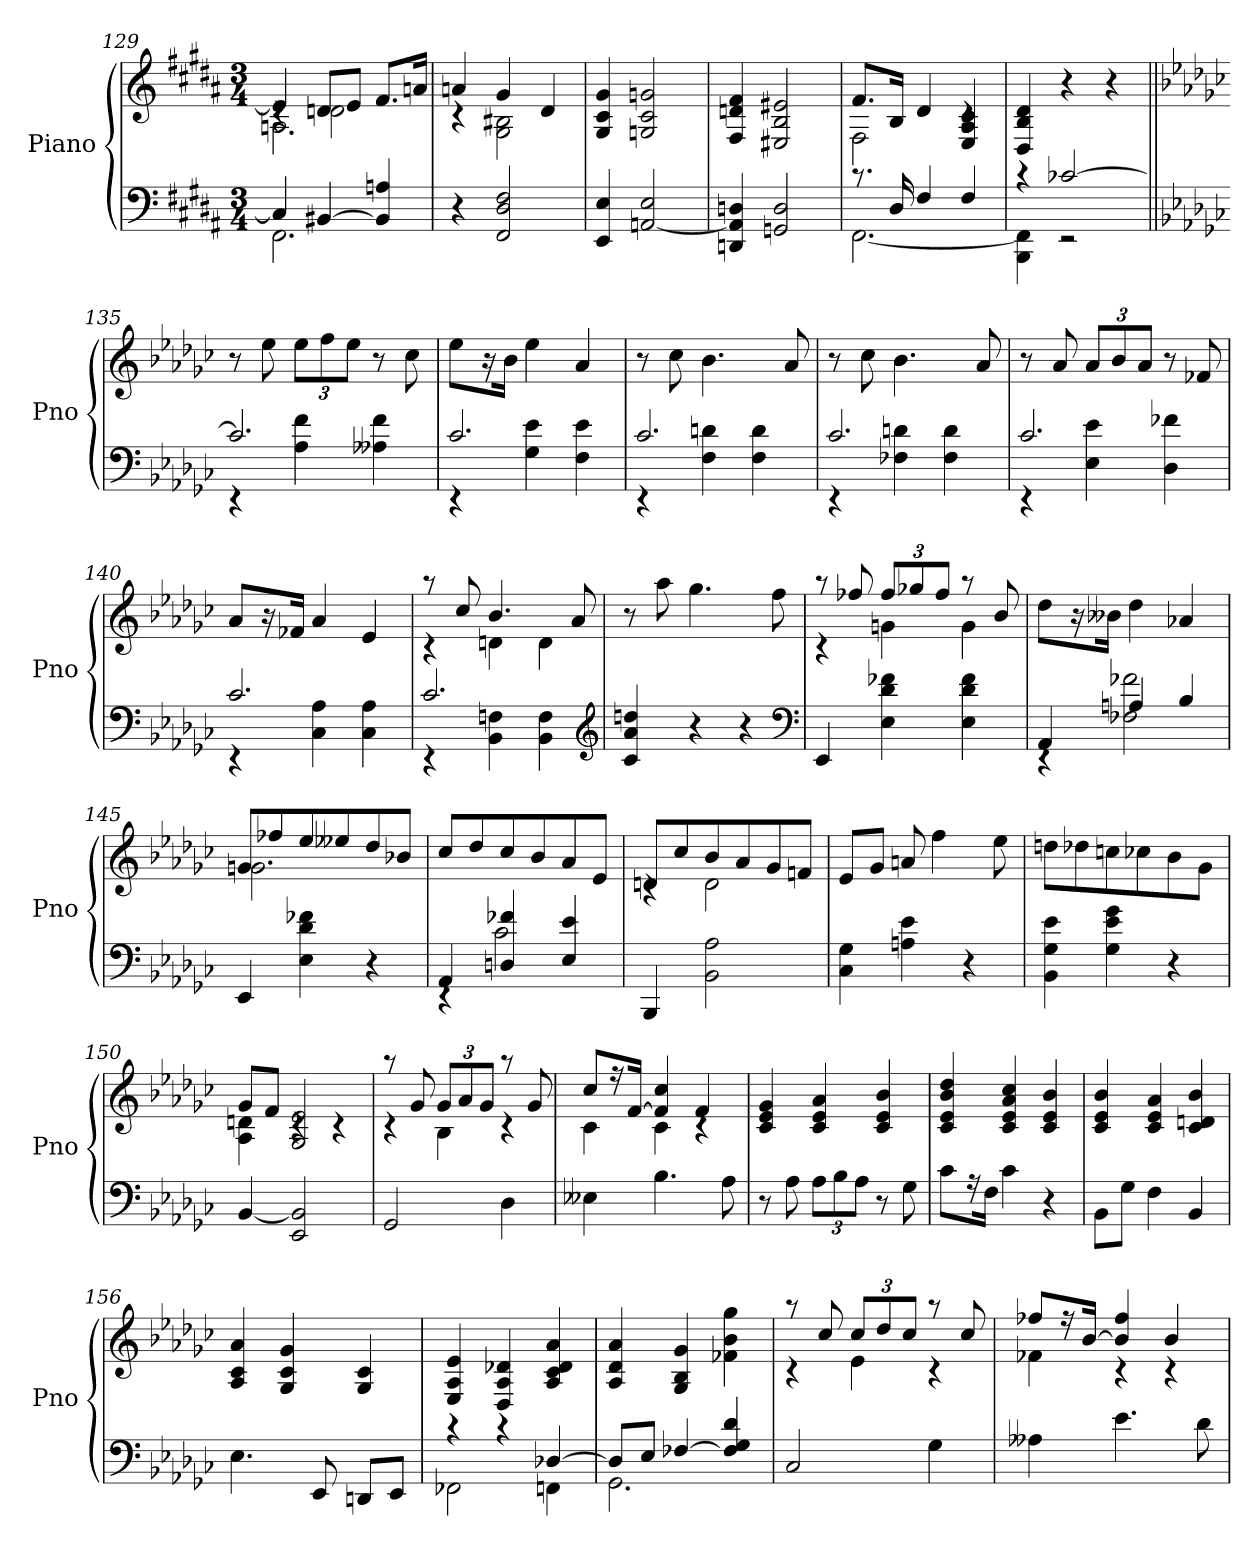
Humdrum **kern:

**kern	**kern
*part1	*part1
*staff2	*staff1
*I"Piano	*
*I'Pno	*
*clefF4	*clefG2
*k[f#c#g#d#a#]	*k[f#c#g#d#a#]
*M3/4	*M3/4
=129	=129
*^	*^
*	*	*	*^
4C#]	2.FF#	4e]	4rc	2.An\
[4BB#X	.	8dnL	2d	.
.	.	8eJ	.	.
4BB#] 4An	.	8.f#L	.	.
.	.	16anJk	.	.
*v	*v	*	*	*
*	*	*v	*v
=130	=130	=130
4r	4an	4rc
2FF# 2D# 2F#	4g#	2G# 2B#X
.	4d#	.
*	*v	*v
=131	=131
4EE 4E	4G# 4c# 4g#
[2AAn 2E	2Gn 2c# 2gn
=132	=132
4DDn 4AA] 4Dn	4F# 4dn 4f#
2GGn 2D	2E#X 2B 2e#X
=133	=133
*^	*^
8.rc	[2.FF#	8.f#L	2F#
16D#	.	16BJk	.
4F#	.	4d#	.
4F#	.	4E 4A# 4c#	4rc
*	*	*v	*v
=134	=134	=134
4rc	4BBB 4FF#]	4D# 4B 4d#
[2c-X	2rEE	4r
.	.	4r
=135||	=135||	=135||
*k[b-e-a-d-g-c-]	*	*k[b-e-a-d-g-c-]
2.c-]	4rEE	8r
.	.	8ee-
.	4A- 4f	12ee-L
.	.	12ff
.	.	12ee-J
.	4A--X 4f	8r
.	.	8cc-
=136	=136	=136
2.c-	4rEE	8ee-L
.	.	16r
.	.	16b-Jk
.	4G- 4e-	4ee-
.	4F 4e-	4a-
=137	=137	=137
2.c-	4rEE	8r
.	.	8cc-
.	4F 4dn	4.b-
.	4F 4d	.
.	.	8a-
=138	=138	=138
2.c-	4rEE	8r
.	.	8cc-
.	4F-X 4dn	4.b-
.	4F- 4d	.
.	.	8a-
=139	=139	=139
2.c-	4rEE	8r
.	.	8a-
.	4E- 4e-	12a-L
.	.	12b-
.	.	12a-J
.	4D- 4f-X	8r
.	.	8f-X
=140	=140	=140
2.c-	4rEE	8a-L
.	.	16r
.	.	16f-XJk
.	4C- 4A-	4a-
.	4C- 4A-	4e-
=141	=141	=141
*	*	*^
2.c-	4rEE	8raa	4rc
.	.	8cc-	.
.	4BB- 4Fn	4.b-	4dn
.	4BB- 4F	.	4d
.	.	8a-	.
*v	*v	*	*
*	*v	*v
*clefG2	*
=142	=142
4c- 4a- 4ddn	8r
.	8aa-
4r	4.gg-
4r	.
.	8ff
*clefF4	*
=143	=143
*	*^
4EE-	8raa	4rc
.	8ff-X	.
4E- 4d- 4f-X	12ff-L	4gn
.	12gg-X	.
.	12ff-J	.
4E- 4d- 4f-	8raa	4g
.	8b-	.
*	*v	*v
=144	=144
*^	*
4AA-	4rEE	8dd-L
.	.	16r
.	.	16b--XJk
4An	2F-X 2f-X	4dd-
4B-	.	4a-X
*v	*v	*
=145	=145
*	*^
4EE-	8gnL	2.g
.	8ff-X	.
4E- 4d- 4f-X	8ee-	.
.	8ee--X	.
4r	8dd-	.
.	8b-XJ	.
*	*v	*v
=146	=146
*^	*
4AA-	4rEE	8cc-L
.	.	8dd-
4Dn 4f-X	2c-	8cc-
.	.	8b-
4E- 4e-	.	8a-
.	.	8e-J
*v	*v	*
=147	=147
*	*^
4BBB-	8dnL	4rc
.	8cc-	.
2BB- 2A-	8b-	2d
.	8a-	.
.	8g-	.
.	8fnJ	.
*	*v	*v
=148	=148
4C- 4G-	8e-L
.	8g-J
4An 4e-	8an
.	4ff
4r	.
.	8ee-
=149	=149
4BB- 4G- 4e-	8ddnL
.	8dd-X
4G- 4e- 4g-	8ccn
.	8cc-X
4r	8b-
.	8g-J
=150	=150
*	*^
[4BB-	8g-L	4A- 4dn
.	8fJ	.
2EE- 2BB-]	2G- 2e-	4rc
.	.	4rc
=151	=151	=151
2GG-	8raa	4rc
.	8g-	.
.	12g-L	4B-
.	12a-	.
.	12g-J	.
4D-	8raa	4rc
.	8g-	.
=152	=152	=152
4E--X	8cc-L	4c-
.	16r	.
.	[16fJk	.
4.B-	4f] 4cc-	4c-
.	4f	4rc
8A-	.	.
*	*v	*v
=153	=153
8r	4c- 4e- 4g-
8A-	.
12A-L	4c- 4e- 4a-
12B-	.
12A-J	.
8r	4c- 4e- 4b-
8G-	.
=154	=154
8c-L	4c- 4e- 4b- 4dd-
16r	.
16FJk	.
4c-	4c- 4e- 4a- 4cc-
4r	4c- 4e- 4b-
=155	=155
8BB-L	4c- 4e- 4b-
8G-J	.
4F	4c- 4e- 4a-
4BB-	4c- 4dn 4b-
=156	=156
4.E-	4A- 4c- 4a-
.	4G- 4c- 4g-
8EE-	.
8DDnL	4G- 4c-
8EE-J	.
=157	=157
*^	*
4rc	2FF-X	4E- 4A- 4e-
4rc	.	4D- 4A- 4d-X
[4D-X	4FFn	4A- 4c- 4d- 4a-
=158	=158	=158
8D-L]	2.GG-	4A- 4d- 4a-
8E-J	.	.
[4F-X	.	4G- 4B- 4g-
4F-] 4G- 4d-	.	4f-X 4b- 4gg-
*v	*v	*
=159	=159
*	*^
2C-	8raa	4rc
.	8cc-	.
.	12cc-L	4e-
.	12dd-	.
.	12cc-J	.
4G-	8raa	4rc
.	8cc-	.
=160	=160	=160
4A--X	8ff-XL	4f-X
.	16r	.
.	[16b-Jk	.
4.e-	4b-] 4ff-	4rc
.	4b-	4rc
8d-	.	.
*	*v	*v
=	=
*-	*-
